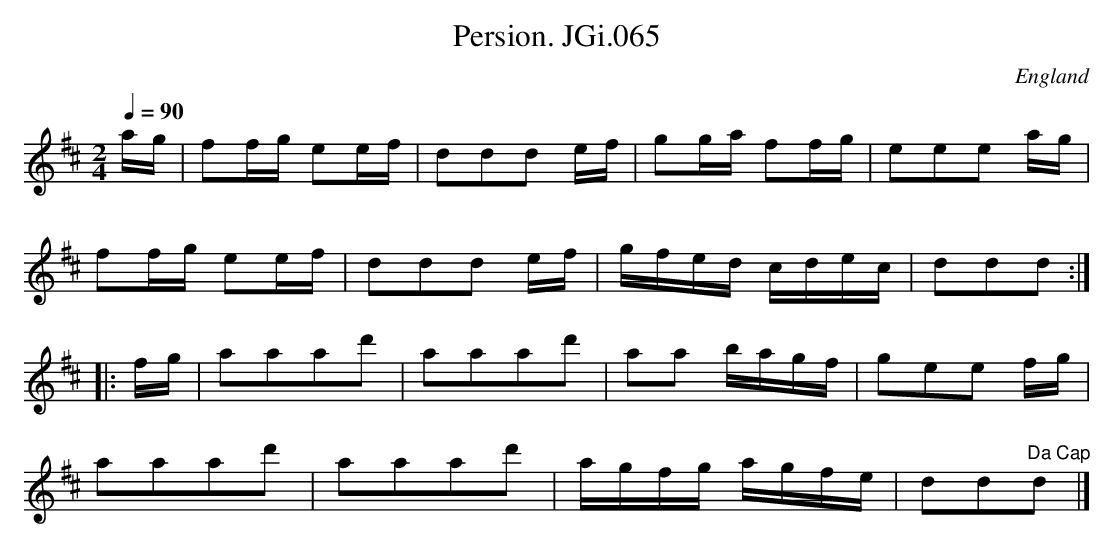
X:1
T:Persion. JGi.065
O:England
M:2/4
L:1/8
Q:1/4=90
K:D major
a/g/|ff/g/ ee/f/|ddd e/f/|gg/a/ ff/g/|eee a/g/|
ff/g/ ee/f/|ddd e/f/|g/f/e/d/ c/d/e/c/|ddd:|
|:f/g/2|aaad'|aaad'|aa b/a/g/f/|gee f/g/|
aaad'|aaad'|a/g/f/g/ a/g/f/e/|dd"Da Cap"d|]
